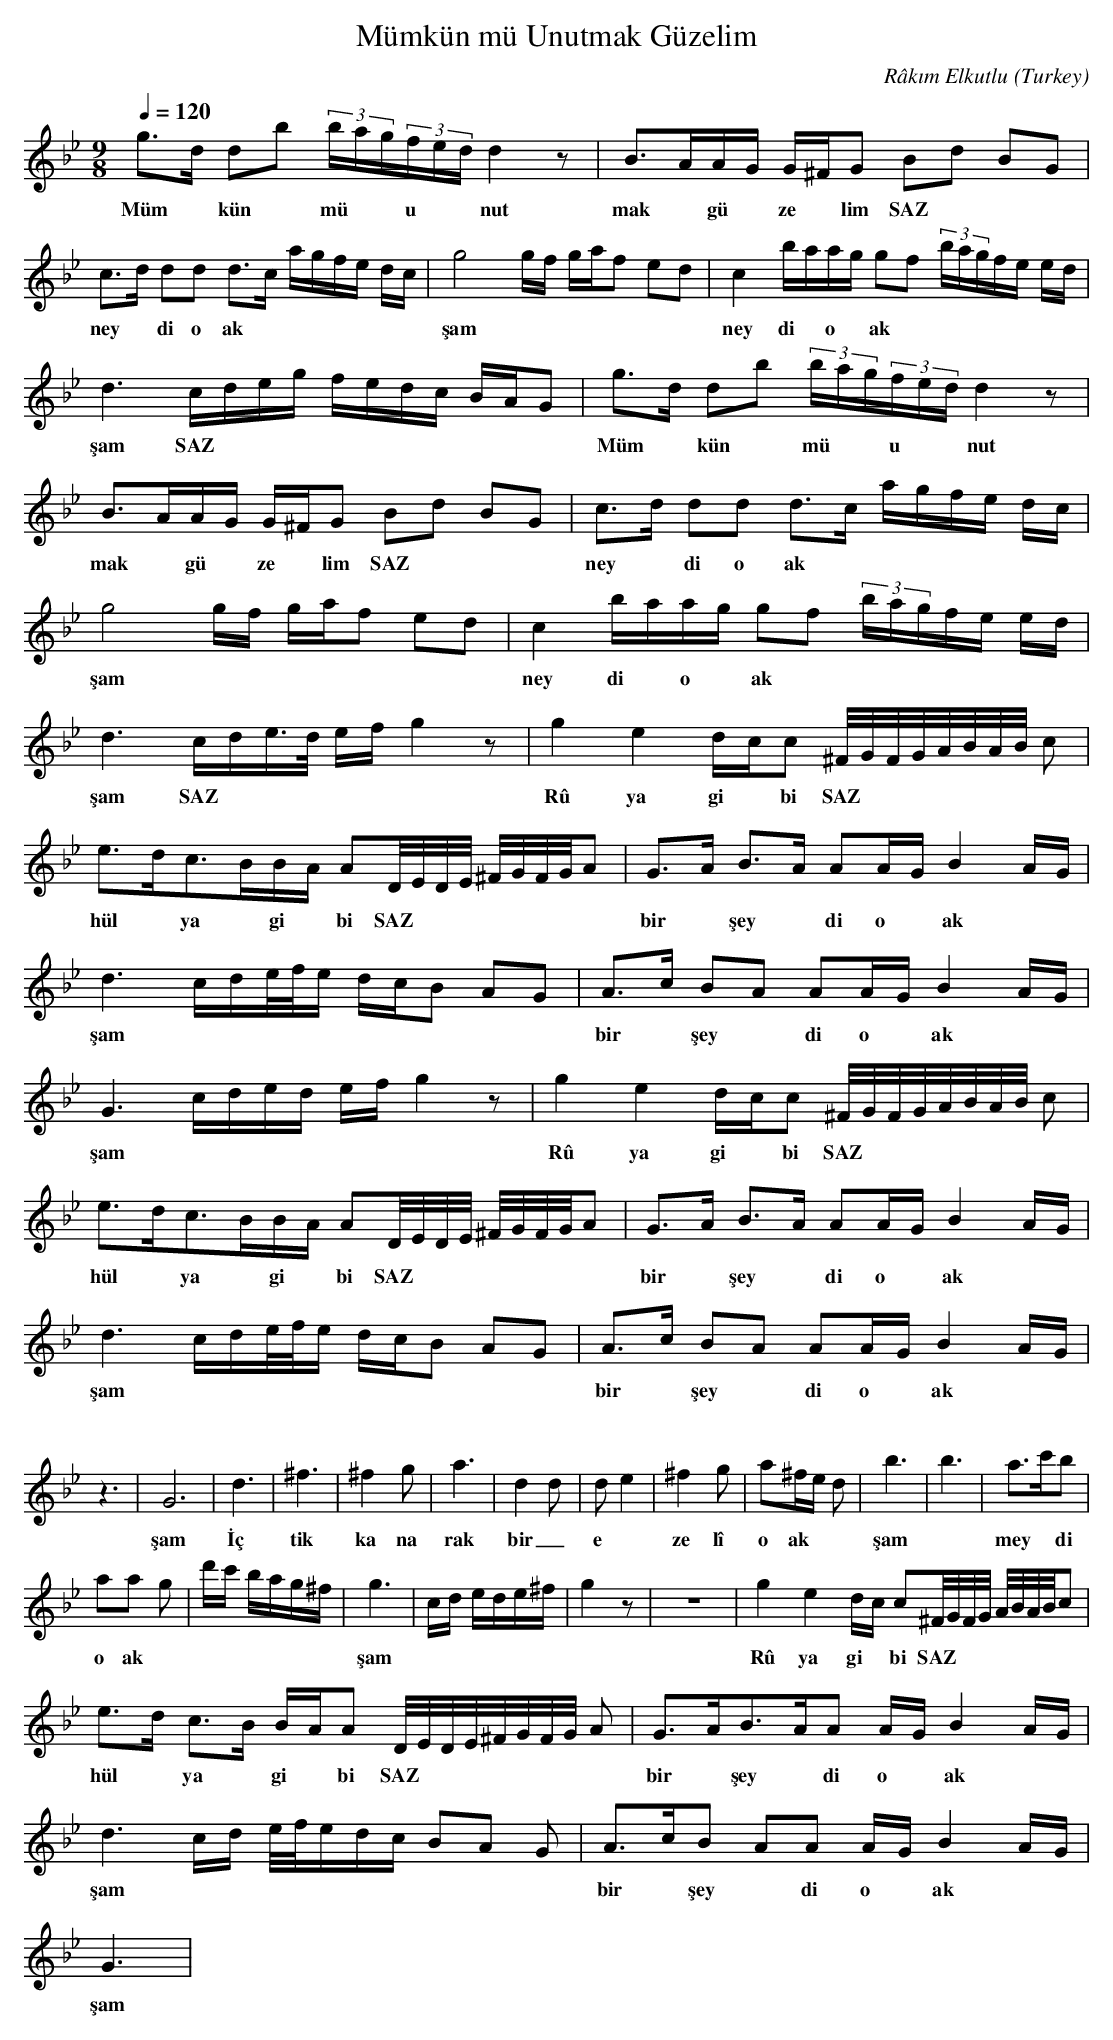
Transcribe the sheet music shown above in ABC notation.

X:1
T: Mümkün mü Unutmak Güzelim
C: Râkım Elkutlu
O: Turkey
M: 9/8
L: 1/16
K: C _B _e
Q: 1/4=120
g3d d2b2 (3bag(3fed d4 z2 | B3AAG G^FG2 B2d2 B2G2  |
w:  Müm *  kün  *  mü  *  *  u *  *  nut  |  mak  *  gü *  ze *  lim  SAZ  |
c3d d2d2 d3c agfe dc | g8gf gaf2 e2d2  | \
w:  ney *  di  o  ak  |  şam   |
c4 baag g2f2 (3bagfe ed |
w:  ney di  *  o  *  ak  |
d6 cdeg fedc BAG2  | g3d d2b2 (3bag(3fed d4 z2 |
w:  şam   SAZ  |  Müm *  kün  *  mü  *  *  u *  *  nut  |
B3AAG G^FG2 B2d2 B2G2  | c3d d2d2 d3c agfe dc |
w:  mak  *  gü *  ze *  lim  SAZ  |  ney *  di  o  ak  |
g8gf gaf2 e2d2  | c4 baag g2f2 (3bagfe ed |
w:  şam   |  ney di  *  o  *  ak  |
d6 cde3/2d/ efg4z2  | g4 e4 dcc2 ^F/G/F/G/A/B/A/B/ c2 |
w:  şam   SAZ  |  Rû ya  gi *  bi  SAZ  |
e3dc3BBA A2D/E/D/E/ ^F/G/F/G/A2  | \
w:  hül *  ya  *  gi *  bi  SAZ  |
G3A B3A A2AG B4 AG |
w:  bir *  şey *  di  o  *  ak  |
d6 cde/f/e dcB2 A2G2  | A3c B2A2 A2AG B4 AG |
w:  şam    |  bir *  şey *  di  o  *  ak  |
G6 cded efg4z2  | g4 e4 dcc2 ^F/G/F/G/A/B/A/B/ c2 |
w:  şam    |  Rû ya  gi *  bi  SAZ  |
e3dc3BBA A2D/E/D/E/ ^F/G/F/G/A2  | \
w:  hül *  ya  *  gi *  bi  SAZ  |
G3A B3A A2AG B4 AG |
w:  bir *  şey *  di  o  *  ak  |
d6 cde/f/e dcB2 A2G2  | A3c B2A2 A2AG B4 AG |
w:  şam    |  bir *  şey *  di  o  *  ak  |
z6 | G12 | d6  | ^f6 | ^f4g2  | a6 | d4d2  | d2e4 | ^f4g2  | \
w:  |  şam    |  İç  |  tik   |  ka na  |  rak   |  bir_ e  |  ze lî   |  mey di   |
a2^fe d2 | b6  | b6 | a3c'b2  |
w:  o  ak  |  şam    |   |  mey *  di   |
a2a2 g2 | d'c' bag^f  | g6 | cd ede^f  | g4 z2 | z18 | \
w:  o  ak  |   |  şam    |   |   |  |
g4e4dc c2^F/G/F/G/ A/B/A/B/c2  |
w:  Rû ya  gi *  bi  SAZ  |
e3d c3B BAA2 D/E/D/E/^F/G/F/G/ A2 | \
w:  hül *  ya  *  gi *  bi  SAZ  |
G3AB3AA2 AGB4AG  |
w:  bir *  şey *  di  o  *  ak  |
d6cd e/f/edc B2A2 G2 | A3cB2 A2A2 AGB4AG  |
w:  şam    |  bir *  şey *  di  o  *  ak  |
G6|
w:  şam    |
